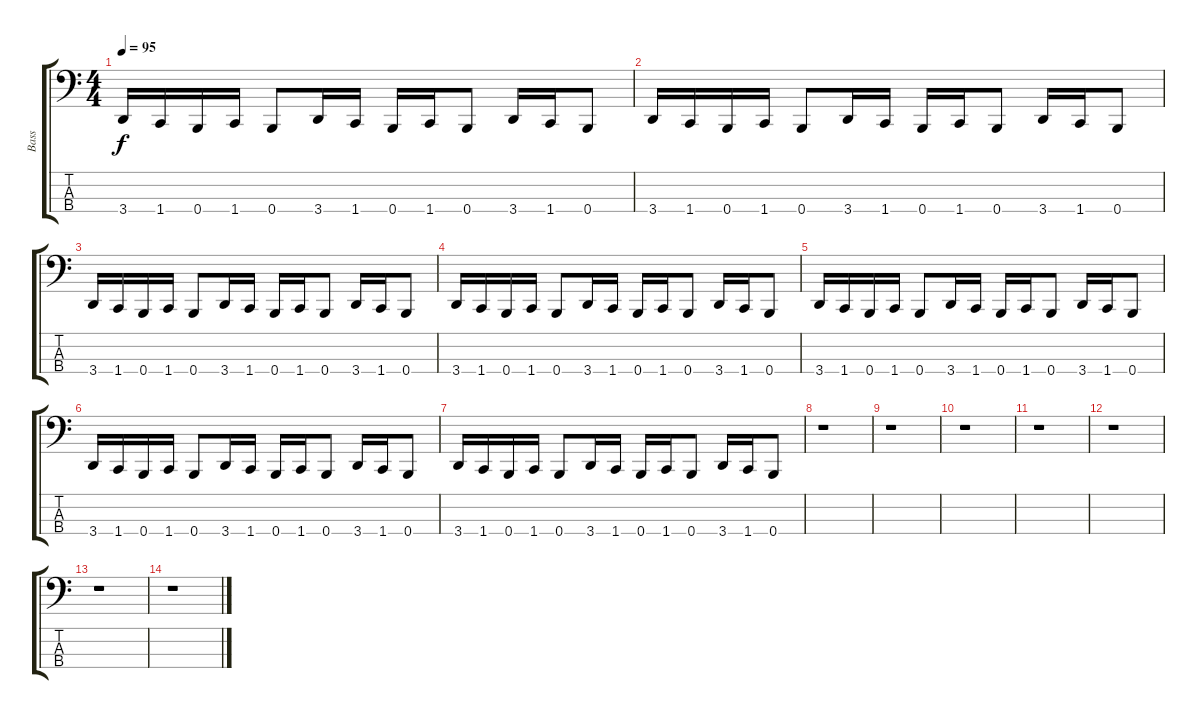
\track ("Bass" "Bass") {instrument slapbass2}
\staff {score tabs}
\tuning (E2 B1 Gb1 B0) {hide}
\ts (4 4)
\tempo 95
\clef f4
\ks c
3.4.16{dy f} 1.4.16 0.4.16 1.4.16 0.4.8 3.4.16 1.4.16 0.4.16 1.4.16 0.4.8 3.4.16 1.4.16 0.4.8 |
3.4.16 1.4.16 0.4.16 1.4.16 0.4.8 3.4.16 1.4.16 0.4.16 1.4.16 0.4.8 3.4.16 1.4.16 0.4.8 |
3.4.16 1.4.16 0.4.16 1.4.16 0.4.8 3.4.16 1.4.16 0.4.16 1.4.16 0.4.8 3.4.16 1.4.16 0.4.8 |
3.4.16 1.4.16 0.4.16 1.4.16 0.4.8 3.4.16 1.4.16 0.4.16 1.4.16 0.4.8 3.4.16 1.4.16 0.4.8 |
3.4.16 1.4.16 0.4.16 1.4.16 0.4.8 3.4.16 1.4.16 0.4.16 1.4.16 0.4.8 3.4.16 1.4.16 0.4.8 |
3.4.16 1.4.16 0.4.16 1.4.16 0.4.8 3.4.16 1.4.16 0.4.16 1.4.16 0.4.8 3.4.16 1.4.16 0.4.8 |
3.4.16 1.4.16 0.4.16 1.4.16 0.4.8 3.4.16 1.4.16 0.4.16 1.4.16 0.4.8 3.4.16 1.4.16 0.4.8 |
r.1 |
r.1 |
r.1 |
r.1 |
r.1 |
r.1 |
r.1
